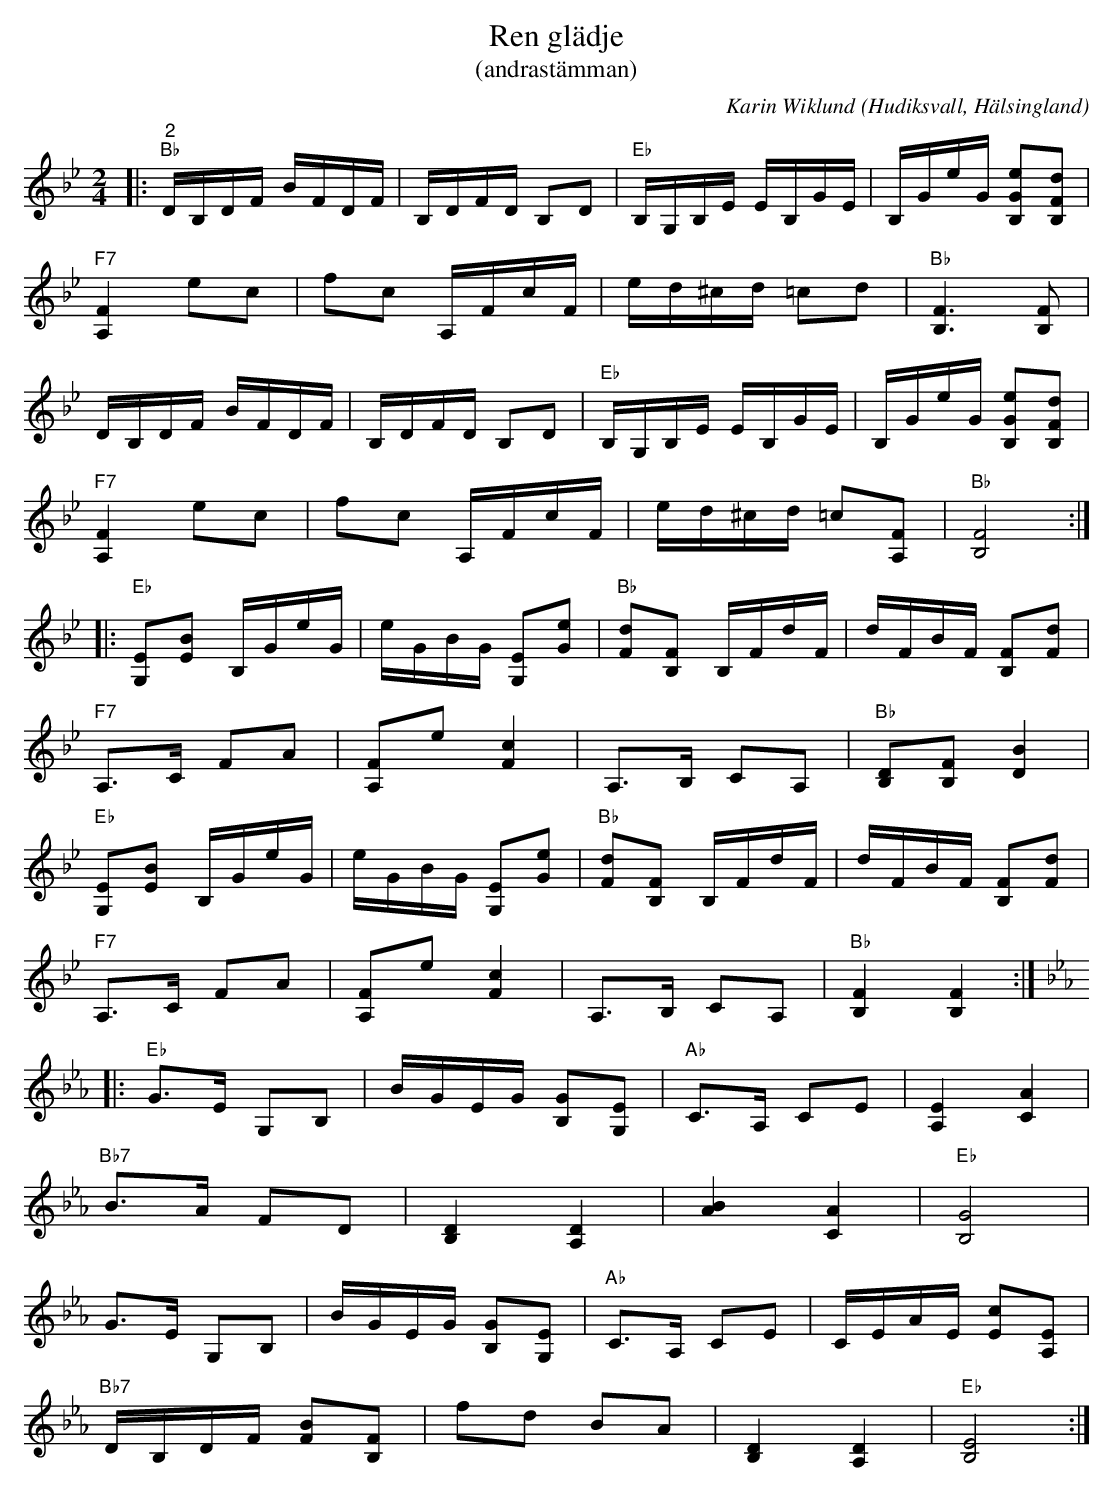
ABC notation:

X:1
T:Ren glädje
T:(andrastämman)
C:Karin Wiklund
O:Hudiksvall, Hälsingland
L:1/16
M:2/4
K:Bb
V:2
|:"^2""Bb" DB,DF BFDF | B,DFD B,2D2 |"Eb" B,G,B,E EB,GE | B,GeG [B,Ge]2[B,Fd]2 |
"F7" [A,F]4 e2c2 | f2c2 A,FcF | ed^cd =c2d2 |"Bb" [B,F]6 [B,F]2 |
DB,DF BFDF | B,DFD B,2D2 | "Eb" B,G,B,E EB,GE | B,GeG [B,Ge]2[B,Fd]2 |
"F7" [A,F]4 e2c2 | f2c2 A,FcF | ed^cd =c2[A,F]2 | "Bb" [B,F]8 ::
"Eb" [G,E]2[EB]2 B,GeG | eGBG [G,E]2[Ge]2 |"Bb" [Fd]2[B,F]2 B,FdF | dFBF [B,F]2[Fd]2 |
"F7" A,2>C2 F2A2 | [A,F]2e2 [Fc]4 | A,2>B,2 C2A,2 |"Bb" [B,D]2[B,F]2 [DB]4 |
"Eb" [G,E]2[EB]2 B,GeG | eGBG [G,E]2[Ge]2 | "Bb" [Fd]2[B,F]2 B,FdF | dFBF [B,F]2[Fd]2 |
"F7" A,2>C2 F2A2 | [A,F]2e2 [Fc]4 | A,2>B,2 C2A,2 |"Bb" [B,F]4 [B,F]4 ::
[K:Eb]"Eb" G2>E2 G,2B,2 | BGEG [B,G]2[G,E]2 |"Ab" C2>A,2 C2E2 | [A,E]4 [CA]4 |
"Bb7" B2>A2 F2D2 | [B,D]4 [A,D]4 | [AB]4 [CA]4 |"Eb" [B,G]8 |
G2>E2 G,2B,2 | BGEG [B,G]2[G,E]2 | "Ab" C2>A,2 C2E2 | CEAE [Ec]2[A,E]2 |
"Bb7" DB,DF [FB]2[B,F]2 | f2d2 B2A2 | [B,D]4 [A,D]4 | "Eb" [B,E]8 :|
